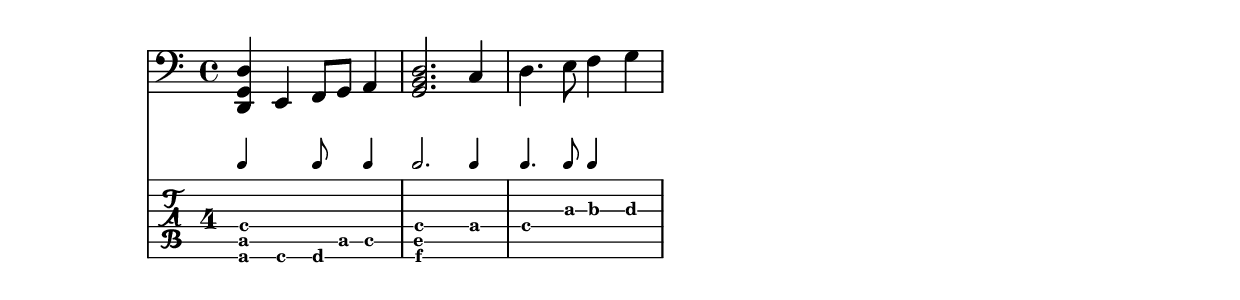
%{ Tablature layout for viol music

The snippet defines a specialized group of rhythmic and
tablature staves able to handle old english viol tablature
scores.

The string tunings defaults to the most common viol in d
but other usual tunings are also available.

The rhythm part is used to provide only the pace changes,
and therefore must be provided as a supplementary voice.
%}

% \stringTuning <d, g, c e a' d'>
"viol-in-d-tuning" = #`(,(ly:make-pitch  0 1 NATURAL)
                        ,(ly:make-pitch -1 5 NATURAL)
                        ,(ly:make-pitch -1 2 NATURAL)
                        ,(ly:make-pitch -1 0 NATURAL)
                        ,(ly:make-pitch -2 4 NATURAL)
                        ,(ly:make-pitch -2 1 NATURAL))

% \stringTuning <c, g, c e a' d'>
"viol-in-d-scord-tuning" = #`(,(ly:make-pitch  0 1 NATURAL)
                              ,(ly:make-pitch -1 5 NATURAL)
                              ,(ly:make-pitch -1 2 NATURAL)
                              ,(ly:make-pitch -1 0 NATURAL)
                              ,(ly:make-pitch -2 4 NATURAL)
                              ,(ly:make-pitch -2 0 NATURAL))

% \stringTuning <g, c f a' d' g''>
"viol-in-g-tuning" = #`(,(ly:make-pitch  0 4 NATURAL)
                        ,(ly:make-pitch  0 1 NATURAL)
                        ,(ly:make-pitch -1 5 NATURAL)
                        ,(ly:make-pitch -1 3 NATURAL)
                        ,(ly:make-pitch -1 0 NATURAL)
                        ,(ly:make-pitch -2 4 NATURAL))

ViolTabLayout = \layout {
  \context {
    \RhythmicStaff
    \type "Engraver_group"
    \name "ViolTabRhythmicStaff"
    \alias "RhythmicStaff"

    \description "Handles rhythm part of viol tablature."
  
    \remove "Time_signature_engraver"
    \remove "Staff_symbol_engraver"
    \remove "Bar_engraver"

    fontSize = #-3
    \override StaffSymbol #'staff-space = #(magstep -3)
    \override Stem #'length = #5
    \override VerticalAxisGroup #'staff-staff-spacing =
      #'((basic-distance . 1)
         (minimum-distance . 1)
         (padding . 1))

    % useful to merge chords noteheads
    \override NoteHead #'X-offset = #0
  }

  \context {
    \TabStaff
    \type "Engraver_group"
    \name "ViolTabFingeringStaff"
    \alias "Staff"

    \description "Handles fingering part of viol tablature."

    tablatureFormat = #fret-letter-tablature-format
    stringTunings = #viol-in-d-tuning

    % useful for tablature only scores
    \revert TimeSignature #'stencil
    \override TimeSignature #'style = #'single-digit
  }

  \context {
    \type "Engraver_group"
    \name "ViolTabStaff"
    \consists "Vertical_align_engraver"
    topLevelAlignment = ##f

    \description "Handles viol tablature."

    \defaultchild "ViolTabFingeringStaff"
    \accepts "ViolTabRhythmicStaff"
    \accepts "ViolTabFingeringStaff"
  }

  \context {
    \Score
    \accepts "ViolTabStaff"
  }
}

%%%%%%%%%%%%%%%%%%%%%%%%%%%%%%%%%%%%%%%%%%%%%%%%%%%%%%%%%

myNotes  = \relative c  { <d, g d'>4 e f8 g a4 <d b g>2. c4 d4. e8 f4 g }
myRhythm = \relative c' {         a4 s a8 s a4       a2. a4 a4. a8 a4 s }

\score {
  <<
    \new Staff {
      \clef bass
      \myNotes
    }
    \new ViolTabStaff {
      <<
        \new ViolTabRhythmicStaff {
          %\myNotes
          \myRhythm
        }
        \new ViolTabFingeringStaff {
          \myNotes
        }
      >>
    }
  >>
  \layout {
    \ViolTabLayout
  }
}
